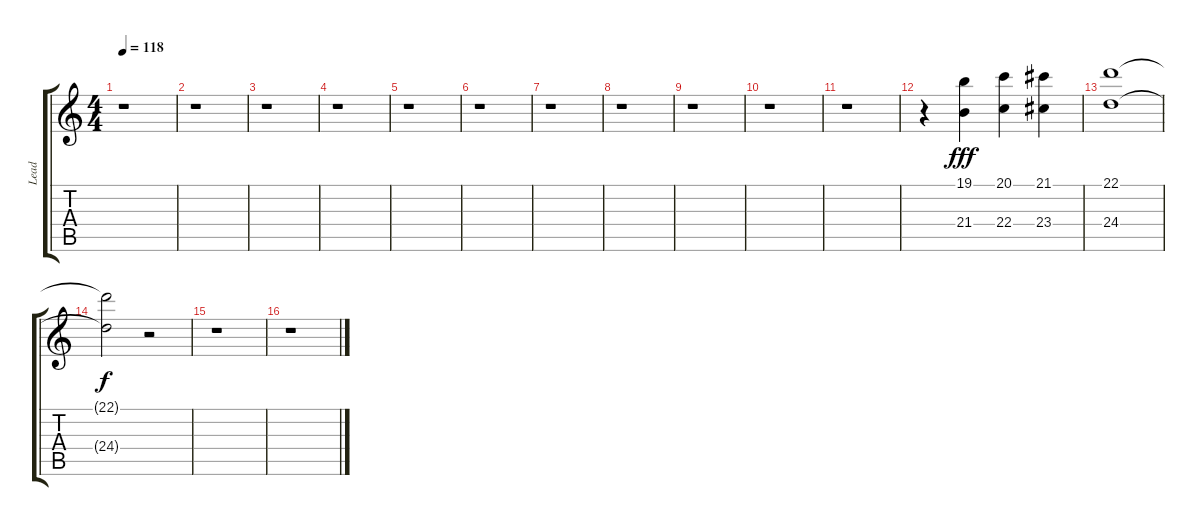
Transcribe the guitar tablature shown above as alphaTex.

\track ("Lead" "Lead") {instrument lead5charang}
\staff {score tabs}
\tuning (E4 B3 G3 D3 A2 E2) {hide}
\ts (4 4)
\tempo 118
\clef g2
\ks c
r.1{dy f} |
r.1 |
r.1 |
r.1 |
r.1 |
r.1 |
r.1 |
r.1 |
r.1 |
r.1 |
r.1 |
r.4 (19.1 21.4).4{dy fff volume 8} (20.1 22.4).4 (21.1 23.4).4 |
(22.1 24.4).1 |
(22.1{t} 24.4{t}).2{dy f} r.2 |
r.1 |
r.1
